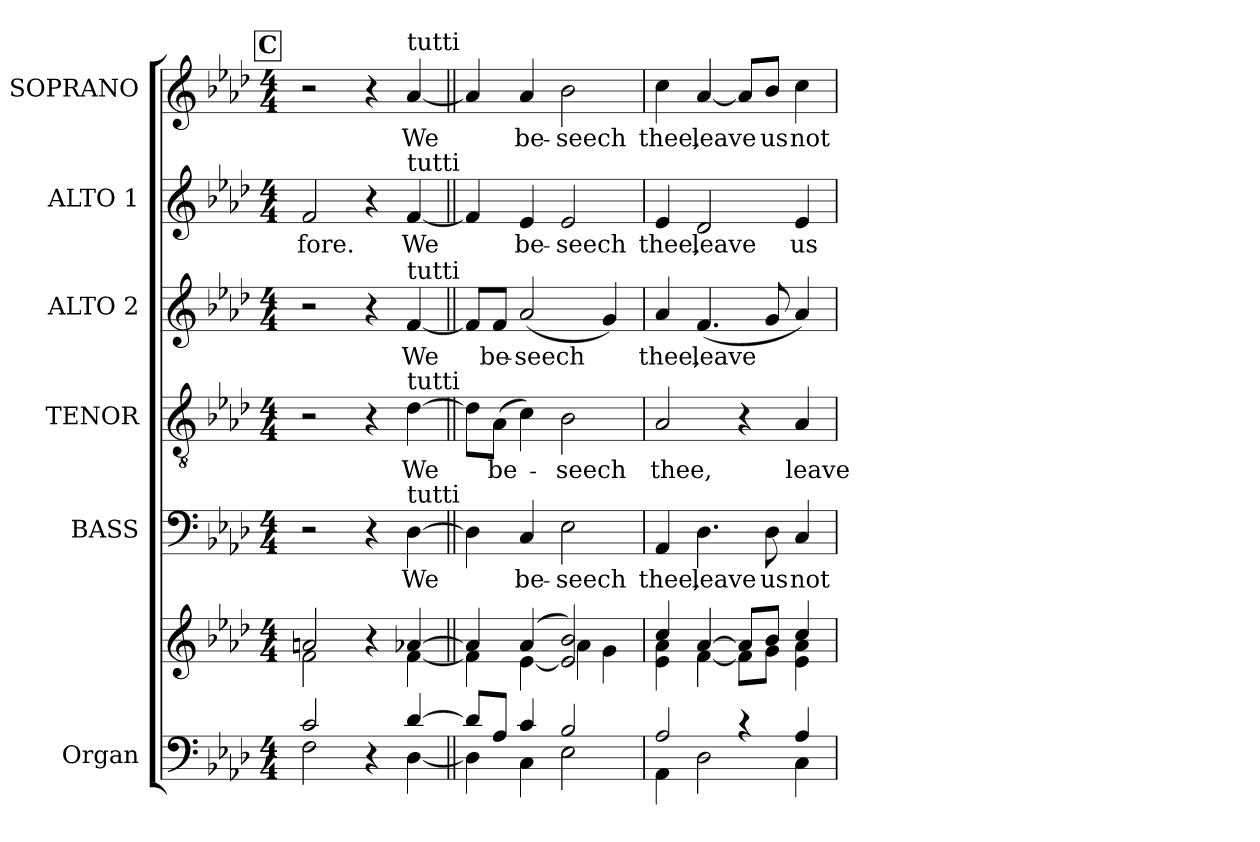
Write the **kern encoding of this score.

**kern	**kern	**kern	**text	**kern	**text	**kern	**text	**kern	**text	**kern	**text
*part6	*part6	*part5	*part5	*part4	*part4	*part3	*part3	*part2	*part2	*part1	*part1
*staff7	*staff6	*staff5	*staff5	*staff4	*staff4	*staff3	*staff3	*staff2	*staff2	*staff1	*staff1
*I"Organ	*	*I"BASS	*	*I"TENOR	*	*I"ALTO 2	*	*I"ALTO 1	*	*I"SOPRANO	*
*I'Org.	*	*I'B.	*	*I'T.	*	*I'A2.	*	*I'A1.	*	*I'S.	*
*clefF4	*clefG2	*clefF4	*	*clefGv2	*	*clefG2	*	*clefG2	*	*clefG2	*
*	*	*	*	*ITrd7c12	*	*	*	*	*	*	*
*k[b-e-a-d-]	*k[b-e-a-d-]	*k[b-e-a-d-]	*	*k[b-e-a-d-]	*	*k[b-e-a-d-]	*	*k[b-e-a-d-]	*	*k[b-e-a-d-]	*
*f:	*f:	*f:	*	*f:	*	*f:	*	*f:	*	*f:	*
*M4/4	*M4/4	*M4/4	*	*M4/4	*	*M4/4	*	*M4/4	*	*M4/4	*
!!LO:REH:place=s1:B:color=#000000:enc=box:fs=17.1407:t=C
=61	=61	=61	=61	=61	=61	=61	=61	=61	=61	=61	=61
*^	*^	*	*	*	*	*	*	*	*	*	*
!	!	!	!	!	!	!	!	!	!	!	!LO:LY:b:color=#000000	!	!
2ci/	2Fi\	2ani/	2fi\	2r	.	2r	.	2r	.	2fi/	-fore.	2r	.
4r	4ryy	4r	4ryy	4r	.	4r	.	4r	.	4r	.	4r	.
!	!	!	!	!	!LO:LY:b:color=#000000	!	!	!	!	!	!	!	!
!	!	!	!	!	!	!	!LO:LY:b:color=#000000	!	!	!	!	!	!
!	!	!	!	!	!	!	!	!	!LO:LY:b:color=#000000	!	!	!	!
!	!	!	!	!	!	!	!	!	!	!	!LO:LY:b:color=#000000	!	!
!	!	!	!	!	!	!	!	!	!	!	!	!LO:TX:a:t=tutti	!
!	!	!	!	!	!	!	!	!	!	!LO:TX:a:t=tutti	!	!	!
!	!	!	!	!	!	!	!	!LO:TX:a:t=tutti	!	!	!	!	!
!	!	!	!	!	!	!LO:TX:a:t=tutti	!	!	!	!	!	!	!
!	!	!	!	!LO:TX:a:t=tutti	!	!	!	!	!	!	!	!	!
!	!	!	!	!	!	!	!	!	!	!	!	!	!LO:LY:b:color=#000000
[4d-i/	[4D-i\	[4a-Xi/	[4fi\	[4D-i\	We	[4D-i\	We	[4fi/	We	[4fi/	We	[4a-i/	We
=62||	=62||	=62||	=62||	=62||	=62||	=62||	=62||	=62||	=62||	=62||	=62||	=62||	=62||
8d-i/L]	4D-i\]	4a-i/]	4fi\]	4D-i\]	.	8D-i\L]	.	8fi/L]	.	4fi/]	.	4a-i/]	.
!	!	!	!	!	!	!	!LO:LY:b:color=#000000	!	!	!	!	!	!
!	!	!	!	!	!	!	!	!	!LO:LY:b:color=#000000	!	!	!	!
8A-i/J	.	.	.	.	.	(8AA-i\J	be-	8fi/J	be-	.	.	.	.
!	!	!	!	!	!LO:LY:b:color=#000000	!	!	!	!	!	!	!	!
!	!	!	!	!	!	!	!	!	!LO:LY:b:color=#000000	!	!	!	!
!	!	!	!	!	!	!	!	!	!	!	!LO:LY:b:color=#000000	!	!
!	!	!	!	!	!	!	!	!	!	!	!	!	!LO:LY:b:color=#000000
4ci/	4Ci\	(4a-i/	[4e-i\	4Ci/	be-	4Ci\)	.	(2a-i/	-seech	4e-i/	be-	4a-i/	be-
!	!	!	!	!	!LO:LY:b:color=#000000	!	!	!	!	!	!	!	!
!	!	!	!	!	!	!	!LO:LY:b:color=#000000	!	!	!	!	!	!
!	!	!	!	!	!	!	!	!	!	!	!LO:LY:b:color=#000000	!	!
!	!	!	!	!	!	!	!	!	!	!	!	!	!LO:LY:b:color=#000000
2B-i/	2E-i\	2e-i/] 2b-i)	4a-i\	2E-i\	-seech	2BB-i\	-seech	.	.	2e-i/	-seech	2b-i\	-seech
.	.	.	4gi\	.	.	.	.	4gi/)	.	.	.	.	.
=63	=63	=63	=63	=63	=63	=63	=63	=63	=63	=63	=63	=63	=63
!	!	!	!	!	!LO:LY:b:color=#000000	!	!	!	!	!	!	!	!
!	!	!	!	!	!	!	!LO:LY:b:color=#000000	!	!	!	!	!	!
!	!	!	!	!	!	!	!	!	!LO:LY:b:color=#000000	!	!	!	!
!	!	!	!	!	!	!	!	!	!	!	!LO:LY:b:color=#000000	!	!
!	!	!	!	!	!	!	!	!	!	!	!	!	!LO:LY:b:color=#000000
2A-i/	4AA-i\	4cci/	4e-i\ 4a-i	4AA-i/	thee,	2AA-i/	thee,	4a-i/	thee,	4e-i/	thee,	4cci\	thee,
!	!	!	!	!	!LO:LY:b:color=#000000	!	!	!	!	!	!	!	!
!	!	!	!	!	!	!	!	!	!LO:LY:b:color=#000000	!	!	!	!
!	!	!	!	!	!	!	!	!	!	!	!LO:LY:b:color=#000000	!	!
!	!	!	!	!	!	!	!	!	!	!	!	!	!LO:LY:b:color=#000000
.	2D-i\	[4a-i/	[4fi\	4.D-i\	leave	.	.	(4.fi/	leave	2d-i/	leave	[4a-i/	leave
4r	.	8a-i/L]	8fi\L]	.	.	4r	.	.	.	.	.	8a-i/L]	.
!	!	!	!	!	!LO:LY:b:color=#000000	!	!	!	!	!	!	!	!
!	!	!	!	!	!	!	!	!	!	!	!	!	!LO:LY:b:color=#000000
.	.	8b-i/J	8gi\J	8D-i\	us	.	.	8gi/	.	.	.	8b-i/J	us
!	!	!	!	!	!LO:LY:b:color=#000000	!	!	!	!	!	!	!	!
!	!	!	!	!	!	!	!LO:LY:b:color=#000000	!	!	!	!	!	!
!	!	!	!	!	!	!	!	!	!	!	!LO:LY:b:color=#000000	!	!
!	!	!	!	!	!	!	!	!	!	!	!	!	!LO:LY:b:color=#000000
4A-i/	4Ci\	4cci/	4e-i\ 4a-i	4Ci/	not	4AA-i/	leave	4a-i/)	.	4e-i/	us	4cci\	not
*v	*v	*	*	*	*	*	*	*	*	*	*	*	*
*	*v	*v	*	*	*	*	*	*	*	*	*	*
=	=	=	=	=	=	=	=	=	=	=	=
*-	*-	*-	*-	*-	*-	*-	*-	*-	*-	*-	*-
